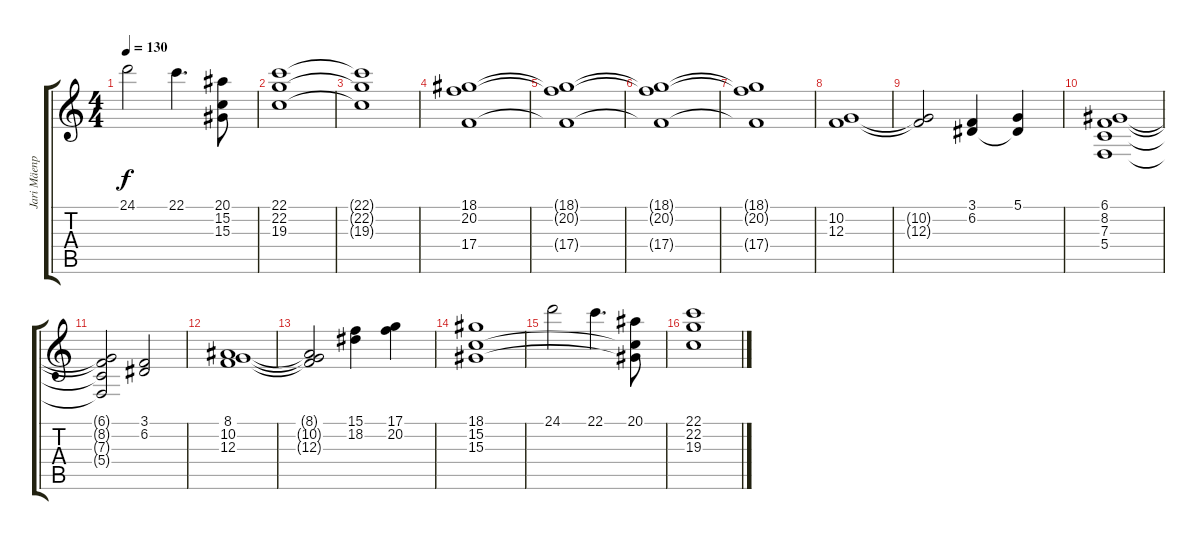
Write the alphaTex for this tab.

\track ("Jari Mäenpää" "Jari Mäenp") {instrument stringensemble1}
\staff {score tabs}
\tuning (D4 A3 F3 C3 G2 C2) {hide}
\ts (4 4)
\tempo 130
\clef g2
\ks c
24.1.2{dy f} 22.1.4{d} (20.1 15.2{t} 15.3{t}).8 |
(22.1 22.2 19.3).1 |
(22.1{t} 22.2{t} 19.3{t}).1 |
(18.1 20.2 17.4).1 |
(18.1{t} 20.2{t} 17.4{t}).1 |
(18.1{t} 20.2{t} 17.4{t}).1 |
(18.1{t} 20.2{t} 17.4{t}).1 |
(10.2 12.3).1{volume 11} |
(10.2{t} 12.3{t}).2 (3.1 6.2).4 (5.1 6.2{t}).4 |
(6.1 8.2 7.3 5.4).1 |
(6.1{t} 8.2{t} 7.3{t} 5.4{t}).2 (3.1 6.2).2 |
(8.1 10.2 12.3).1 |
(8.1{t} 10.2{t} 12.3{t}).2 (15.1 18.2).4 (17.1 20.2).4 |
(18.1 15.2 15.3).1 |
24.1.2 22.1.4{d} (20.1 15.2{t} 15.3{t}).8 |
(22.1 22.2 19.3).1
